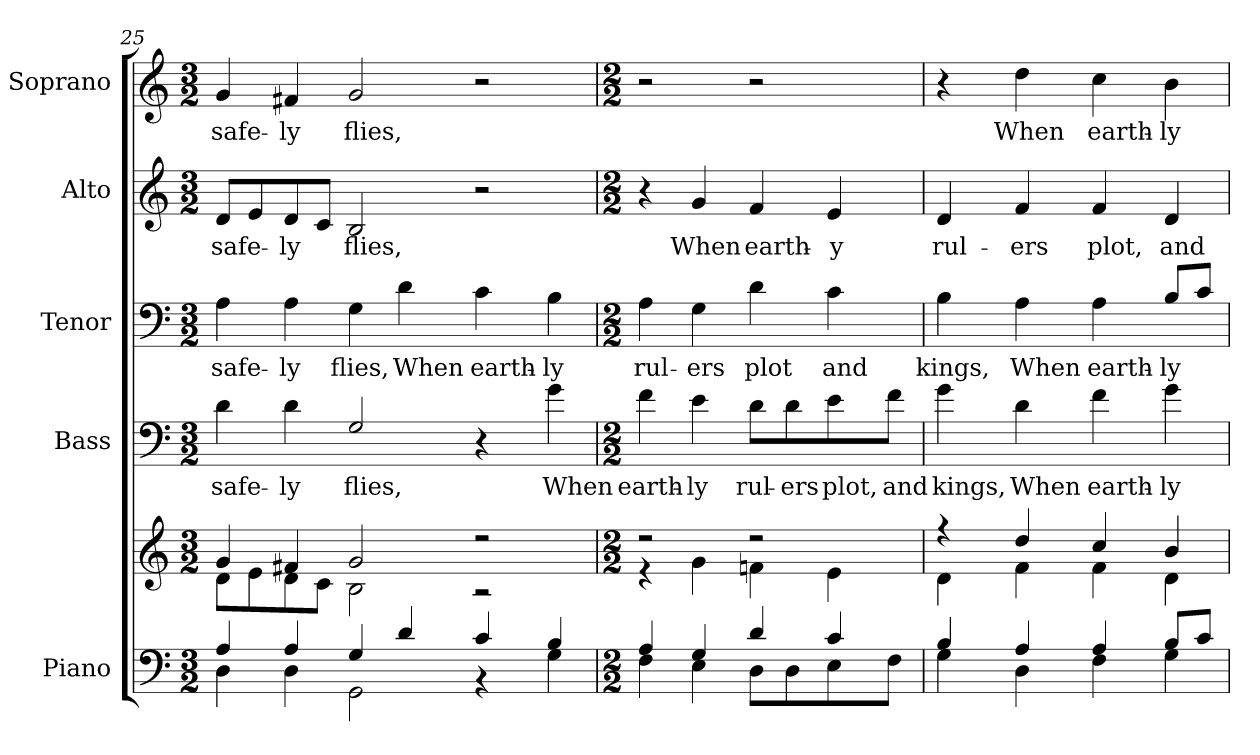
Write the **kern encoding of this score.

**kern	**kern	**kern	**text	**kern	**text	**kern	**text	**kern	**text
*part5	*part5	*part4	*part4	*part3	*part3	*part2	*part2	*part1	*part1
*staff6	*staff5	*staff4	*staff4	*staff3	*staff3	*staff2	*staff2	*staff1	*staff1
*I"Piano	*	*I"Bass	*	*I"Tenor	*	*I"Alto	*	*I"Soprano	*
*I'Pno.	*	*	*	*	*	*	*	*	*
!!LO:PB:g=z
*clefF4	*clefG2	*clefF4	*	*clefF4	*	*clefG2	*	*clefG2	*
*	*	*ITrd7c12	*	*	*	*	*	*	*
*k[]	*k[]	*k[]	*	*k[]	*	*k[]	*	*k[]	*
*C:	*C:	*C:	*	*C:	*	*C:	*	*C:	*
*M3/2	*M3/2	*M3/2	*	*M3/2	*	*M3/2	*	*M3/2	*
=25	=25	=25	=25	=25	=25	=25	=25	=25	=25
*^	*^	*	*	*	*	*	*	*	*
!	!	!	!	!	!LO:LY:b:color=#000000	!	!	!	!	!	!
!	!	!	!	!	!	!	!LO:LY:b:color=#000000	!	!	!	!
!	!	!	!	!	!	!	!	!	!LO:LY:b:color=#000000	!	!
!	!	!	!	!	!	!	!	!	!	!	!LO:LY:b:color=#000000
4Ai/	4Di\	4gi/	8di\L	4Di\	safe-	4Ai\	safe-	8di/L	safe-	4gi/	safe-
.	.	.	8ei\	.	.	.	.	8ei/	.	.	.
!	!	!	!	!	!LO:LY:b:color=#000000	!	!	!	!	!	!
!	!	!	!	!	!	!	!LO:LY:b:color=#000000	!	!	!	!
!	!	!	!	!	!	!	!	!	!LO:LY:b:color=#000000	!	!
!	!	!	!	!	!	!	!	!	!	!	!LO:LY:b:color=#000000
4Ai/	4Di\	4f#Xi/	8di\	4Di\	-ly	4Ai\	-ly	8di/	-ly	4f#Xi/	-ly
.	.	.	8ci\J	.	.	.	.	8ci/J	.	.	.
!	!	!	!	!	!LO:LY:b:color=#000000	!	!	!	!	!	!
!	!	!	!	!	!	!	!LO:LY:b:color=#000000	!	!	!	!
!	!	!	!	!	!	!	!	!	!LO:LY:b:color=#000000	!	!
!	!	!	!	!	!	!	!	!	!	!	!LO:LY:b:color=#000000
4Gi/	2GGi\	2gi/	2Bi\	2GGi/	flies,	4Gi\	flies,	2Bi/	flies,	2gi/	flies,
!	!	!	!	!	!	!	!LO:LY:b:color=#000000	!	!	!	!
4di/	.	.	.	.	.	4di\	When	.	.	.	.
!	!	!	!	!	!	!	!LO:LY:b:color=#000000	!	!	!	!
4ci/	4r	2r	2r	4r	.	4ci\	earth-	2r	.	2r	.
!	!	!	!	!	!LO:LY:b:color=#000000	!	!	!	!	!	!
!	!	!	!	!	!	!	!LO:LY:b:color=#000000	!	!	!	!
4Bi/	4Gi\	.	.	4Gi\	When	4Bi\	-ly	.	.	.	.
=26	=26	=26	=26	=26	=26	=26	=26	=26	=26	=26	=26
*M2/2	*	*M2/2	*	*M2/2	*	*M2/2	*	*M2/2	*	*M2/2	*
!	!	!	!	!	!LO:LY:b:color=#000000	!	!	!	!	!	!
!	!	!	!	!	!	!	!LO:LY:b:color=#000000	!	!	!	!
4Ai/	4Fi\	2r	4r	4Fi\	earth-	4Ai\	rul-	4r	.	2r	.
!	!	!	!	!	!LO:LY:b:color=#000000	!	!	!	!	!	!
!	!	!	!	!	!	!	!LO:LY:b:color=#000000	!	!	!	!
!	!	!	!	!	!	!	!	!	!LO:LY:b:color=#000000	!	!
4Gi/	4Ei\	.	4gi\	4Ei\	-ly	4Gi\	-ers	4gi/	When	.	.
!	!	!	!	!	!LO:LY:b:color=#000000	!	!	!	!	!	!
!	!	!	!	!	!	!	!LO:LY:b:color=#000000	!	!	!	!
!	!	!	!	!	!	!	!	!	!LO:LY:b:color=#000000	!	!
4di/	8Di\L	2r	4fni\	8Di\L	rul-	4di\	plot	4fi/	earth-	2r	.
!	!	!	!	!	!LO:LY:b:color=#000000	!	!	!	!	!	!
.	8Di\	.	.	8Di\	-ers	.	.	.	.	.	.
!	!	!	!	!	!LO:LY:b:color=#000000	!	!	!	!	!	!
!	!	!	!	!	!	!	!LO:LY:b:color=#000000	!	!	!	!
!	!	!	!	!	!	!	!	!	!LO:LY:b:color=#000000	!	!
4ci/	8Ei\	.	4ei\	8Ei\	plot,	4ci\	and	4ei/	-y	.	.
!	!	!	!	!	!LO:LY:b:color=#000000	!	!	!	!	!	!
.	8Fi\J	.	.	8Fi\J	and	.	.	.	.	.	.
=27	=27	=27	=27	=27	=27	=27	=27	=27	=27	=27	=27
!	!	!	!	!	!LO:LY:b:color=#000000	!	!	!	!	!	!
!	!	!	!	!	!	!	!LO:LY:b:color=#000000	!	!	!	!
!	!	!	!	!	!	!	!	!	!LO:LY:b:color=#000000	!	!
4Bi/	4Gi\	4r	4di\	4Gi\	kings,	4Bi\	kings,	4di/	rul-	4r	.
!	!	!	!	!	!LO:LY:b:color=#000000	!	!	!	!	!	!
!	!	!	!	!	!	!	!LO:LY:b:color=#000000	!	!	!	!
!	!	!	!	!	!	!	!	!	!LO:LY:b:color=#000000	!	!
!	!	!	!	!	!	!	!	!	!	!	!LO:LY:b:color=#000000
4Ai/	4Di\	4ddi/	4fi\	4Di\	When	4Ai\	When	4fi/	-ers	4ddi\	When
!	!	!	!	!	!LO:LY:b:color=#000000	!	!	!	!	!	!
!	!	!	!	!	!	!	!LO:LY:b:color=#000000	!	!	!	!
!	!	!	!	!	!	!	!	!	!LO:LY:b:color=#000000	!	!
!	!	!	!	!	!	!	!	!	!	!	!LO:LY:b:color=#000000
4Ai/	4Fi\	4cci/	4fi\	4Fi\	earth-	4Ai\	earth-	4fi/	plot,	4cci\	earth-
!	!	!	!	!	!LO:LY:b:color=#000000	!	!	!	!	!	!
!	!	!	!	!	!	!	!LO:LY:b:color=#000000	!	!	!	!
!	!	!	!	!	!	!	!	!	!LO:LY:b:color=#000000	!	!
!	!	!	!	!	!	!	!	!	!	!	!LO:LY:b:color=#000000
8Bi/L	4Gi\	4bi/	4di\	4Gi\	-ly	8Bi/L	-ly	4di/	and	4bi\	-ly
8ci/J	.	.	.	.	.	8ci/J	.	.	.	.	.
*v	*v	*	*	*	*	*	*	*	*	*	*
*	*v	*v	*	*	*	*	*	*	*	*
=	=	=	=	=	=	=	=	=	=
*-	*-	*-	*-	*-	*-	*-	*-	*-	*-
